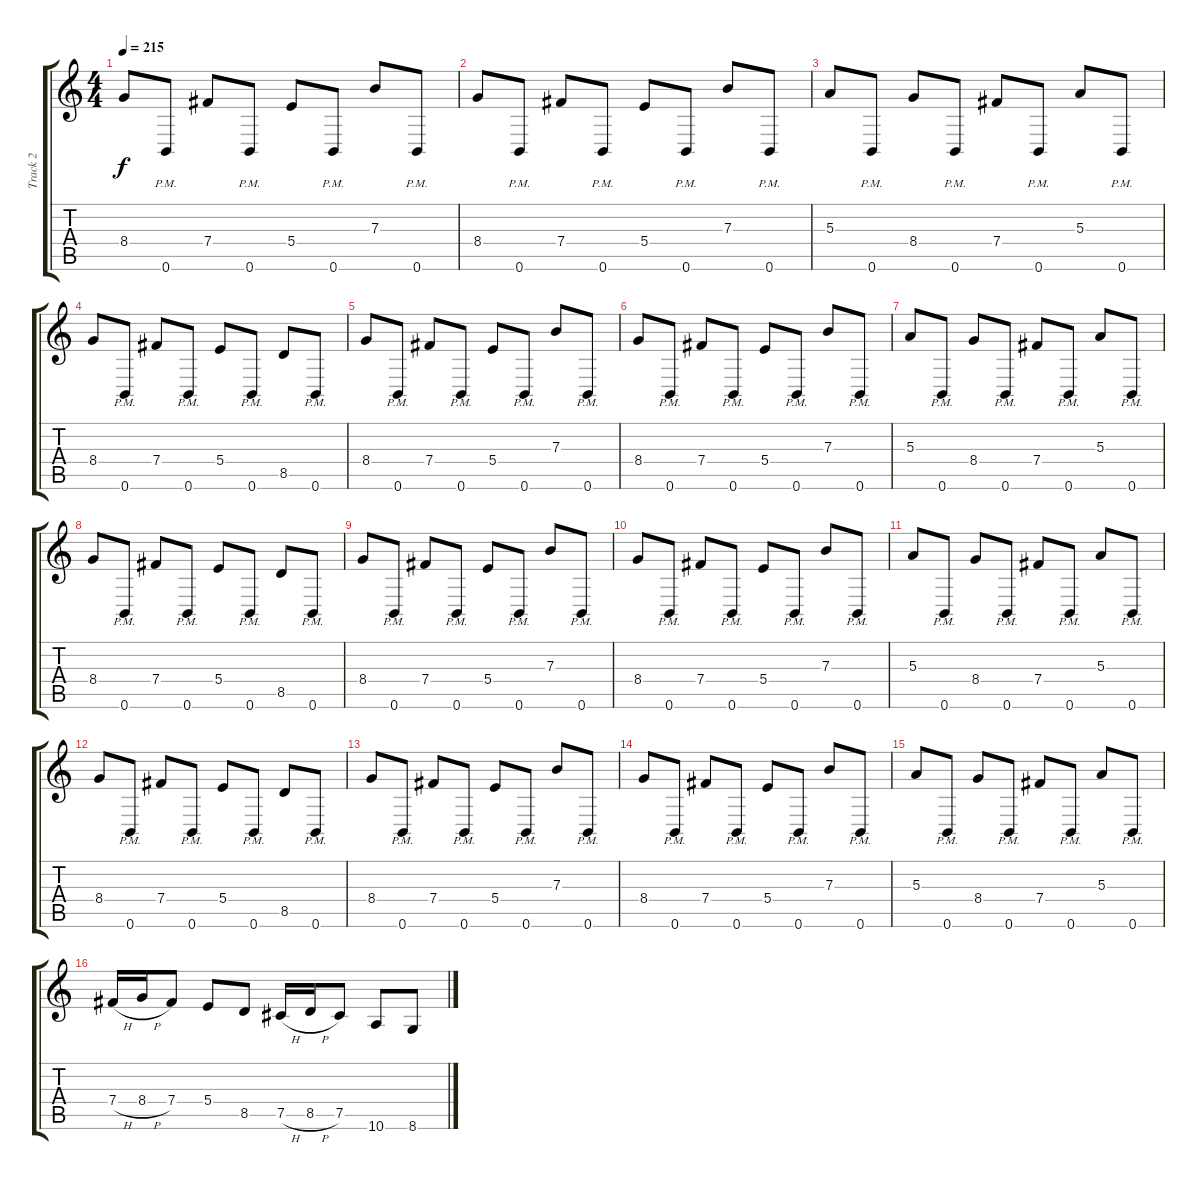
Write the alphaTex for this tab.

\track ("Track 2" "Track 2") {instrument distortionguitar}
\staff {score tabs}
\tuning (Db4 Ab3 E3 B2 Gb2 B1) {hide}
\ts (4 4)
\tempo 215
\clef g2
\ks c
8.4.8{dy f} 0.6{pm}.8 7.4.8 0.6{pm}.8 5.4.8 0.6{pm}.8 7.3.8 0.6{pm}.8 |
8.4.8 0.6{pm}.8 7.4.8 0.6{pm}.8 5.4.8 0.6{pm}.8 7.3.8 0.6{pm}.8 |
5.3.8 0.6{pm}.8 8.4.8 0.6{pm}.8 7.4.8 0.6{pm}.8 5.3.8 0.6{pm}.8 |
8.4.8 0.6{pm}.8 7.4.8 0.6{pm}.8 5.4.8 0.6{pm}.8 8.5.8 0.6{pm}.8 |
8.4.8 0.6{pm}.8 7.4.8 0.6{pm}.8 5.4.8 0.6{pm}.8 7.3.8 0.6{pm}.8 |
8.4.8 0.6{pm}.8 7.4.8 0.6{pm}.8 5.4.8 0.6{pm}.8 7.3.8 0.6{pm}.8 |
5.3.8 0.6{pm}.8 8.4.8 0.6{pm}.8 7.4.8 0.6{pm}.8 5.3.8 0.6{pm}.8 |
8.4.8 0.6{pm}.8 7.4.8 0.6{pm}.8 5.4.8 0.6{pm}.8 8.5.8 0.6{pm}.8 |
8.4.8 0.6{pm}.8 7.4.8 0.6{pm}.8 5.4.8 0.6{pm}.8 7.3.8 0.6{pm}.8 |
8.4.8 0.6{pm}.8 7.4.8 0.6{pm}.8 5.4.8 0.6{pm}.8 7.3.8 0.6{pm}.8 |
5.3.8 0.6{pm}.8 8.4.8 0.6{pm}.8 7.4.8 0.6{pm}.8 5.3.8 0.6{pm}.8 |
8.4.8 0.6{pm}.8 7.4.8 0.6{pm}.8 5.4.8 0.6{pm}.8 8.5.8 0.6{pm}.8 |
8.4.8 0.6{pm}.8 7.4.8 0.6{pm}.8 5.4.8 0.6{pm}.8 7.3.8 0.6{pm}.8 |
8.4.8 0.6{pm}.8 7.4.8 0.6{pm}.8 5.4.8 0.6{pm}.8 7.3.8 0.6{pm}.8 |
5.3.8 0.6{pm}.8 8.4.8 0.6{pm}.8 7.4.8 0.6{pm}.8 5.3.8 0.6{pm}.8 |
7.4{h}.16 8.4{h}.16 7.4.8 5.4.8 8.5.8 7.5{h}.16 8.5{h}.16 7.5.8 10.6.8 8.6.8
